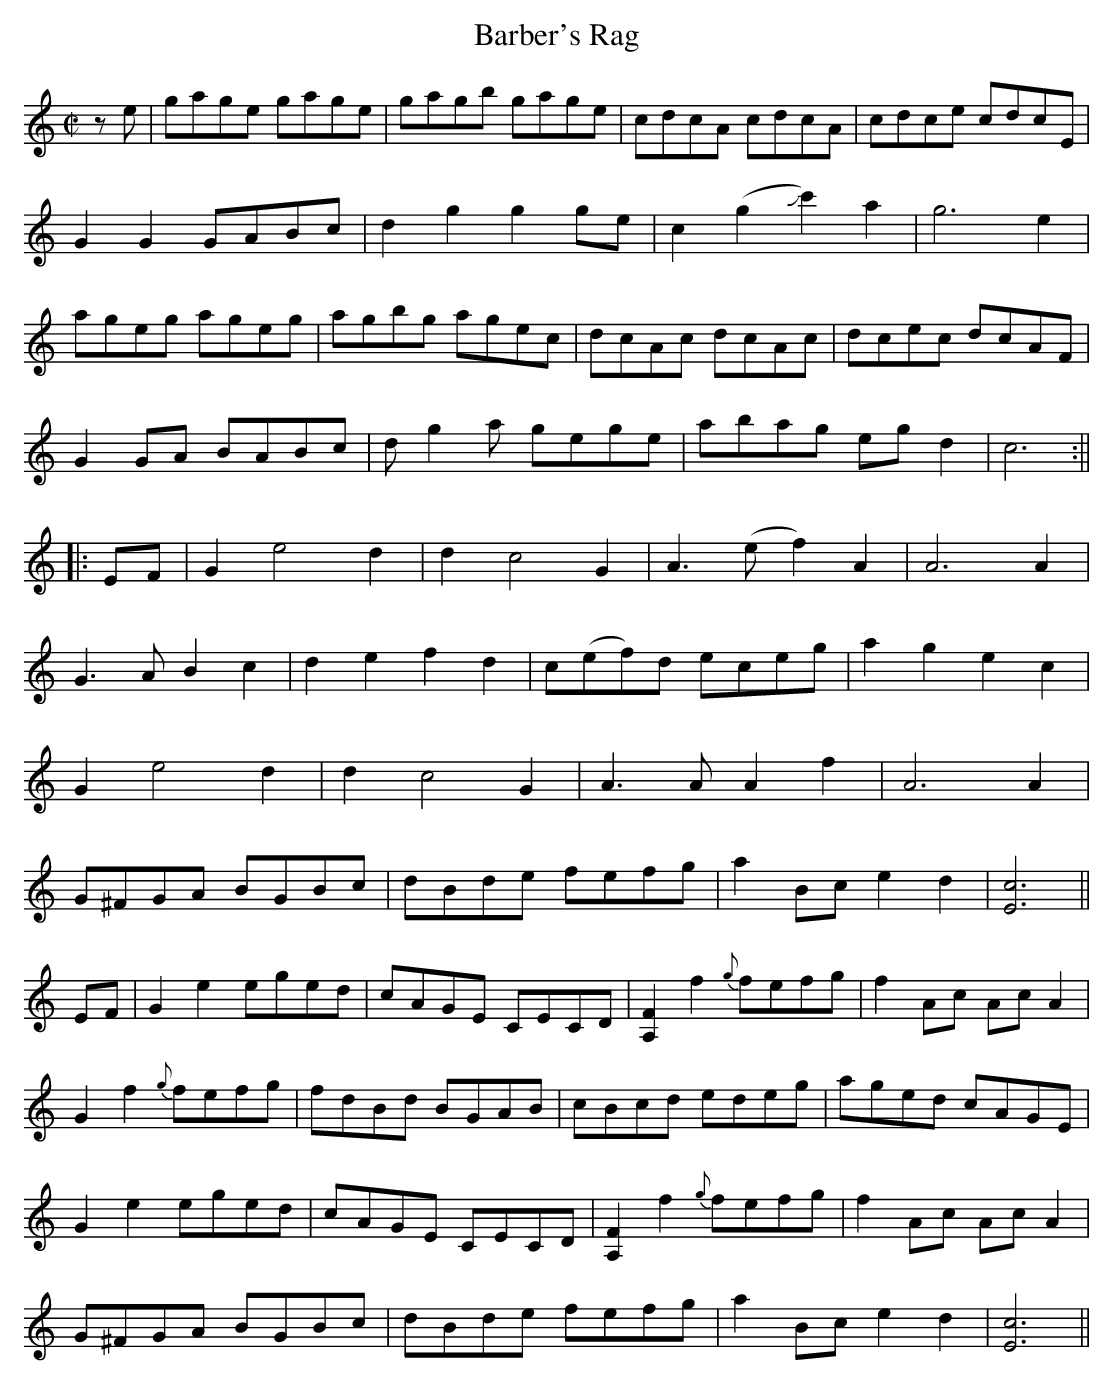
X:1
T:Barber's Rag
M:C|
L:1/8
K:C
ze|gage gage|gagb gage|cdcA cdcA|cdce cdcE|
G2G2 GABc|d2g2g2ge|c2(g2+slide+c'2)a2|g6e2|
ageg ageg|agbg agec|dcAc dcAc|dcec dcAF|
G2 GA BABc|dg2a gege  |abag eg d2|c6:||
|:EF|G2e4 d2|d2c4G2|A3(e f2)A2|A6A2|
G3A B2c2|d2e2f2d2|c(ef)d eceg|a2g2e2c2|
G2e4 d2|d2c4G2|A3A A2f2|A6A2|
G^FGA BGBc|dBde fefg|a2Bc e2d2|[E6c6]||
EF|G2 e2 eged|cAGE CECD|[A,2F2]f2 {g}fefg|f2 Ac AcA2|
G2 f2 {g}fefg|fdBd BGAB|cBcd edeg|aged cAGE|
G2 e2 eged|cAGE CECD|[A,2F2]f2 {g}fefg|f2 Ac AcA2|
G^FGA BGBc|dBde fefg|a2Bc e2d2|[E6c6]||
